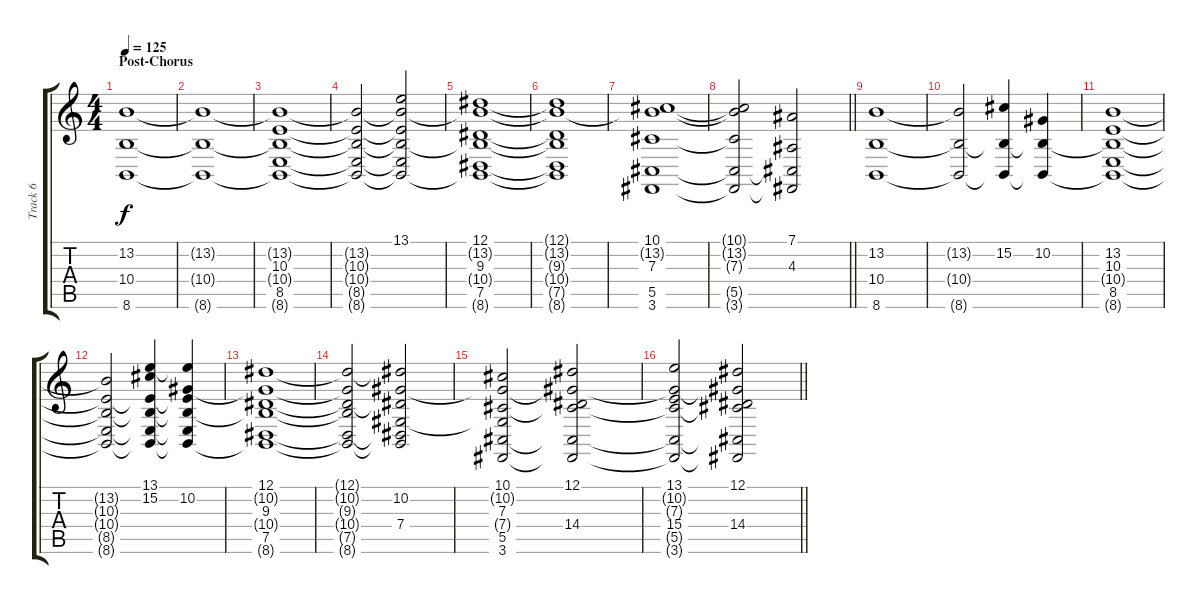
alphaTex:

\track ("Track 6" "Track 6") {instrument stringensemble1}
\staff {score tabs}
\tuning (Eb4 Bb3 Gb3 Db3 Ab2 Eb2) {hide}
\ts (4 4)
\section ("" "Post-Chorus")
\tempo 125
\clef g2
\ks c
(13.2 10.4 8.6).1{dy f} |
(13.2{t} 10.4{t} 8.6{t}).1 |
(13.2{t} 10.3 10.4{t} 8.5 8.6{t}).1 |
(13.2{t} 10.3{t} 10.4{t} 8.5{t} 8.6{t}).2 (13.1 13.2{t} 10.3{t} 10.4{t} 8.5{t} 8.6{t}).2 |
(12.1 13.2{t} 9.3 10.4{t} 7.5 8.6{t}).1 |
(12.1{t} 13.2{t} 9.3{t} 10.4{t} 7.5{t} 8.6{t}).1 |
(10.1 13.2{t} 7.3 5.5 3.6).1 |
\barLineRight lightlight
(10.1{t} 13.2{t} 7.3{t} 5.5{t} 3.6{t}).2 (7.1 4.3 5.5{t} 3.6{t}).2 |
(13.2 10.4 8.6).1 |
(13.2{t} 10.4{t} 8.6{t}).2 (15.2 10.4{t} 8.6{t}).4 (10.2 10.4{t} 8.6{t}).4 |
(13.2 10.3 10.4{t} 8.5 8.6{t}).1 |
(13.2{t} 10.3{t} 10.4{t} 8.5{t} 8.6{t}).2 (13.1 15.2 10.3{t} 10.4{t} 8.5{t} 8.6{t}).4 (13.1{t} 10.2 10.3{t} 10.4{t} 8.5{t} 8.6{t}).4 |
(12.1 10.2{t} 9.3 10.4{t} 7.5 8.6{t}).1 |
(12.1{t} 10.2{t} 9.3{t} 10.4{t} 7.5{t} 8.6{t}).2 (12.1{t} 10.2 9.3{t} 7.4 7.5{t} 8.6{t}).2 |
(10.1 10.2{t} 7.3 7.4{t} 5.5 3.6).2 (12.1 10.2{t} 7.3{t} 14.4 5.5{t} 3.6{t}).2 |
\barLineRight lightlight
(13.1 10.2{t} 7.3{t} 15.4 5.5{t} 3.6{t}).2 (12.1 10.2{t} 7.3{t} 14.4 5.5{t} 3.6{t}).2
